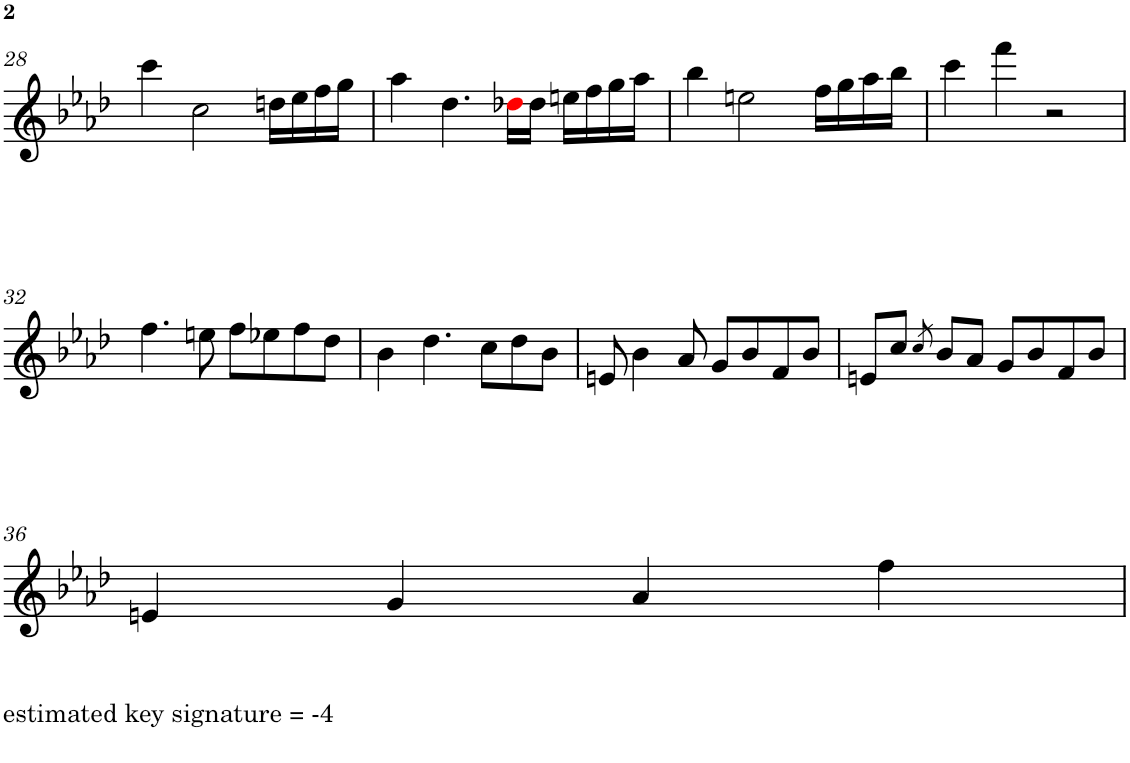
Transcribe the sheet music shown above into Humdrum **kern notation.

**kern
*part1
*staff1
*I"Voice
*I'V
!!LO:PB:g=z
*clefG2
*k[b-e-a-d-]
*M2/2
*met(c|)
=28
4ccc\
2cc\
16ddn\LL
16ee-\
16ff\
16gg\JJ
=29
4aa-\
4.dd-\
16dd-Xi\LL
16dd-\JJ
16een\LL
16ff\
16gg\
16aa-\JJ
=30
4bb-\
2een\
16ff\LL
16gg\
16aa-\
16bb-\JJ
=31
4ccc\
4fff\
2r
!!LO:LB:g=z
=32
4.ff\
8een\
8ff\L
8ee-X\
8ff\
8dd-\J
=33
4b-\
4.dd-\
8cc\L
8dd-\
8b-\J
=34
8en/
4b-\
8a-/
8g/L
8b-/
8f/
8b-/J
=35
8en/L
8cc/J
8qcc/
8b-/L
8a-/J
8g/L
8b-/
8f/
8b-/J
!!LO:LB:g=z
=36
4en/
4g/
4a-/
4ff\
=
*-
